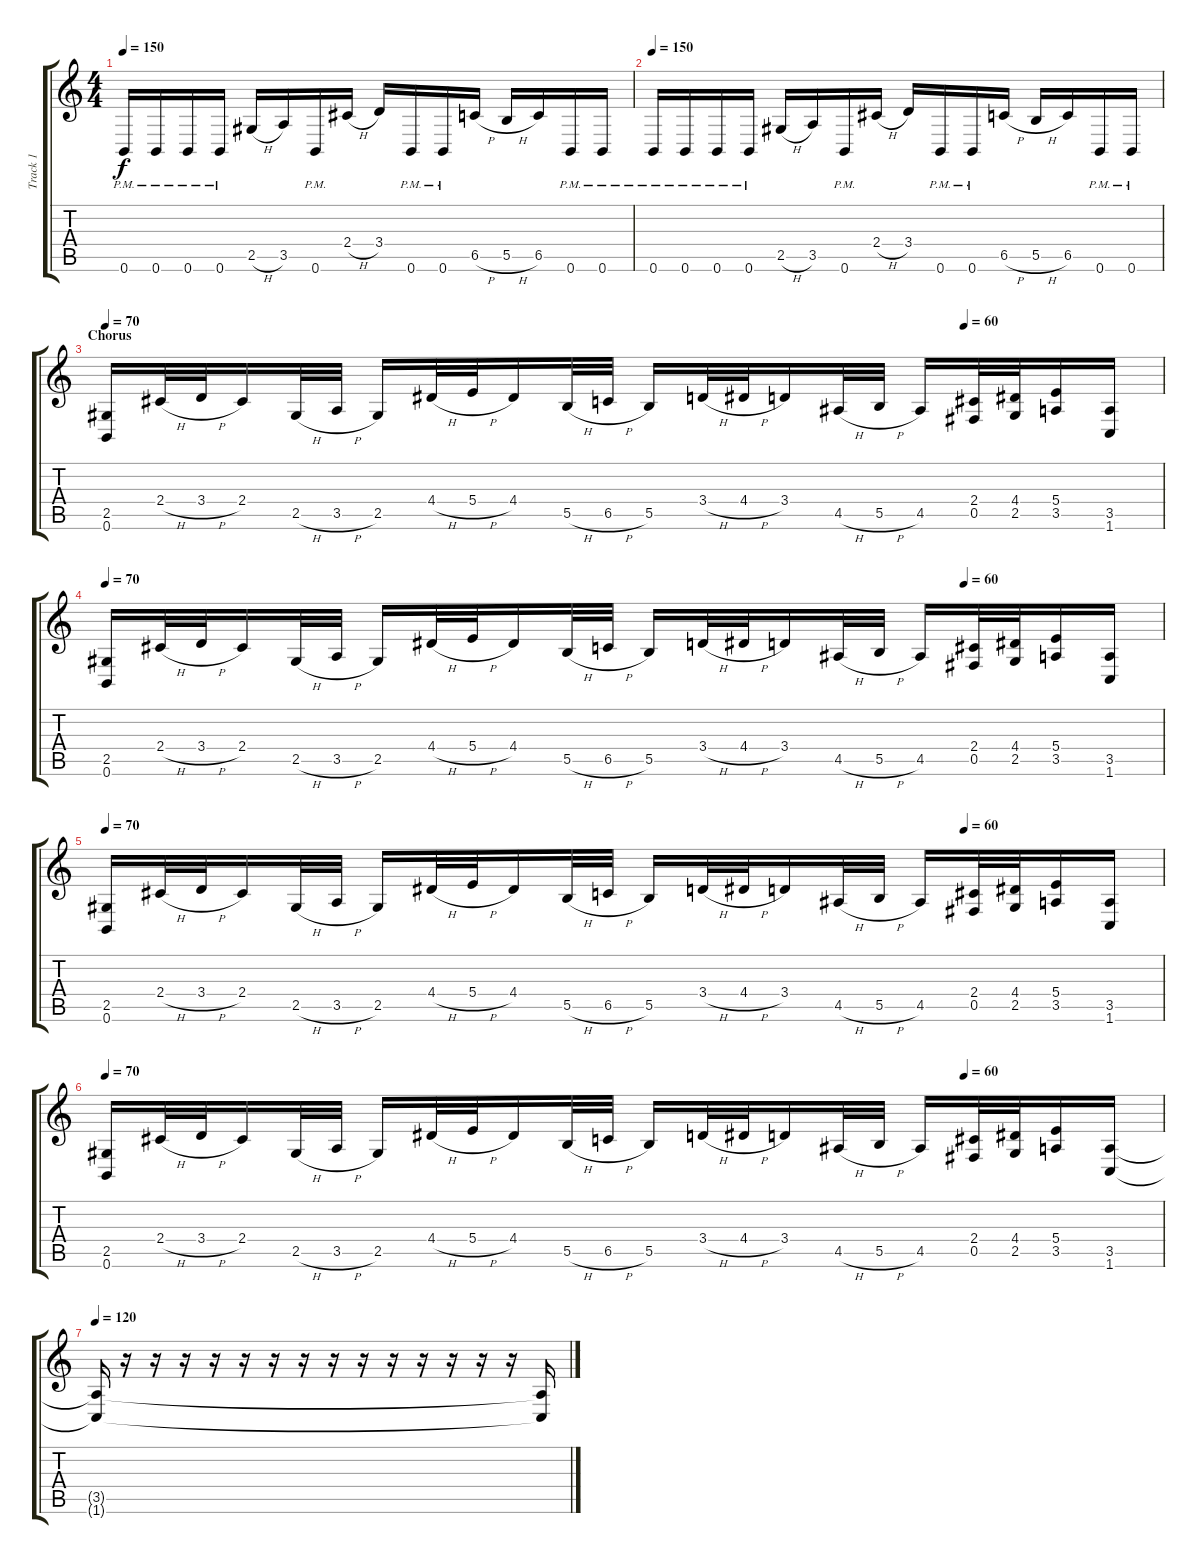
\track ("Track 1" "Track 1") {instrument distortionguitar}
\staff {score tabs}
\tuning (Db4 Ab3 E3 B2 Gb2 B1) {hide}
\ts (4 4)
\tempo 150
\clef g2
\ks c
0.6{pm}.16{dy f} 0.6{pm}.16 0.6{pm}.16 0.6{pm}.16 2.5{h}.16 3.5.16 0.6{pm}.16 2.4{h}.16 3.4.16 0.6{pm}.16 0.6{pm}.16 6.5{h}.16 5.5{h}.16 6.5.16 0.6{pm}.16 0.6{pm}.16 |
\tempo 150
0.6{pm}.16 0.6{pm}.16 0.6{pm}.16 0.6{pm}.16 2.5{h}.16 3.5.16 0.6{pm}.16 2.4{h}.16 3.4.16 0.6{pm}.16 0.6{pm}.16 6.5{h}.16 5.5{h}.16 6.5.16 0.6{pm}.16 0.6{pm}.16 |
\section ("" "Chorus")
\tempo 70
\tempo (60 0.8125)
(2.5 0.6).16 2.4{h}.32 3.4{h}.32 2.4.16 2.5{h}.32 3.5{h}.32 2.5.16 4.4{h}.32 5.4{h}.32 4.4.16 5.5{h}.32 6.5{h}.32 5.5.16 3.4{h}.32 4.4{h}.32 3.4.16 4.5{h}.32 5.5{h}.32 4.5.16 (2.4 0.5).32 (4.4 2.5).32 (5.4 3.5).16 (3.5 1.6).16 |
\tempo 70
\tempo (60 0.8125)
(2.5 0.6).16 2.4{h}.32 3.4{h}.32 2.4.16 2.5{h}.32 3.5{h}.32 2.5.16 4.4{h}.32 5.4{h}.32 4.4.16 5.5{h}.32 6.5{h}.32 5.5.16 3.4{h}.32 4.4{h}.32 3.4.16 4.5{h}.32 5.5{h}.32 4.5.16 (2.4 0.5).32 (4.4 2.5).32 (5.4 3.5).16 (3.5 1.6).16 |
\tempo 70
\tempo (60 0.8125)
(2.5 0.6).16 2.4{h}.32 3.4{h}.32 2.4.16 2.5{h}.32 3.5{h}.32 2.5.16 4.4{h}.32 5.4{h}.32 4.4.16 5.5{h}.32 6.5{h}.32 5.5.16 3.4{h}.32 4.4{h}.32 3.4.16 4.5{h}.32 5.5{h}.32 4.5.16 (2.4 0.5).32 (4.4 2.5).32 (5.4 3.5).16 (3.5 1.6).16 |
\tempo 70
\tempo (60 0.8125)
(2.5 0.6).16 2.4{h}.32 3.4{h}.32 2.4.16 2.5{h}.32 3.5{h}.32 2.5.16 4.4{h}.32 5.4{h}.32 4.4.16 5.5{h}.32 6.5{h}.32 5.5.16 3.4{h}.32 4.4{h}.32 3.4.16 4.5{h}.32 5.5{h}.32 4.5.16 (2.4 0.5).32 (4.4 2.5).32 (5.4 3.5).16 (3.5 1.6).16 |
\tempo 120
(3.5{t} 1.6{t}).16 r.16 r.16 r.16 r.16 r.16 r.16 r.16 r.16 r.16 r.16 r.16 r.16 r.16 r.16 (3.5{t} 1.6{t}).16
